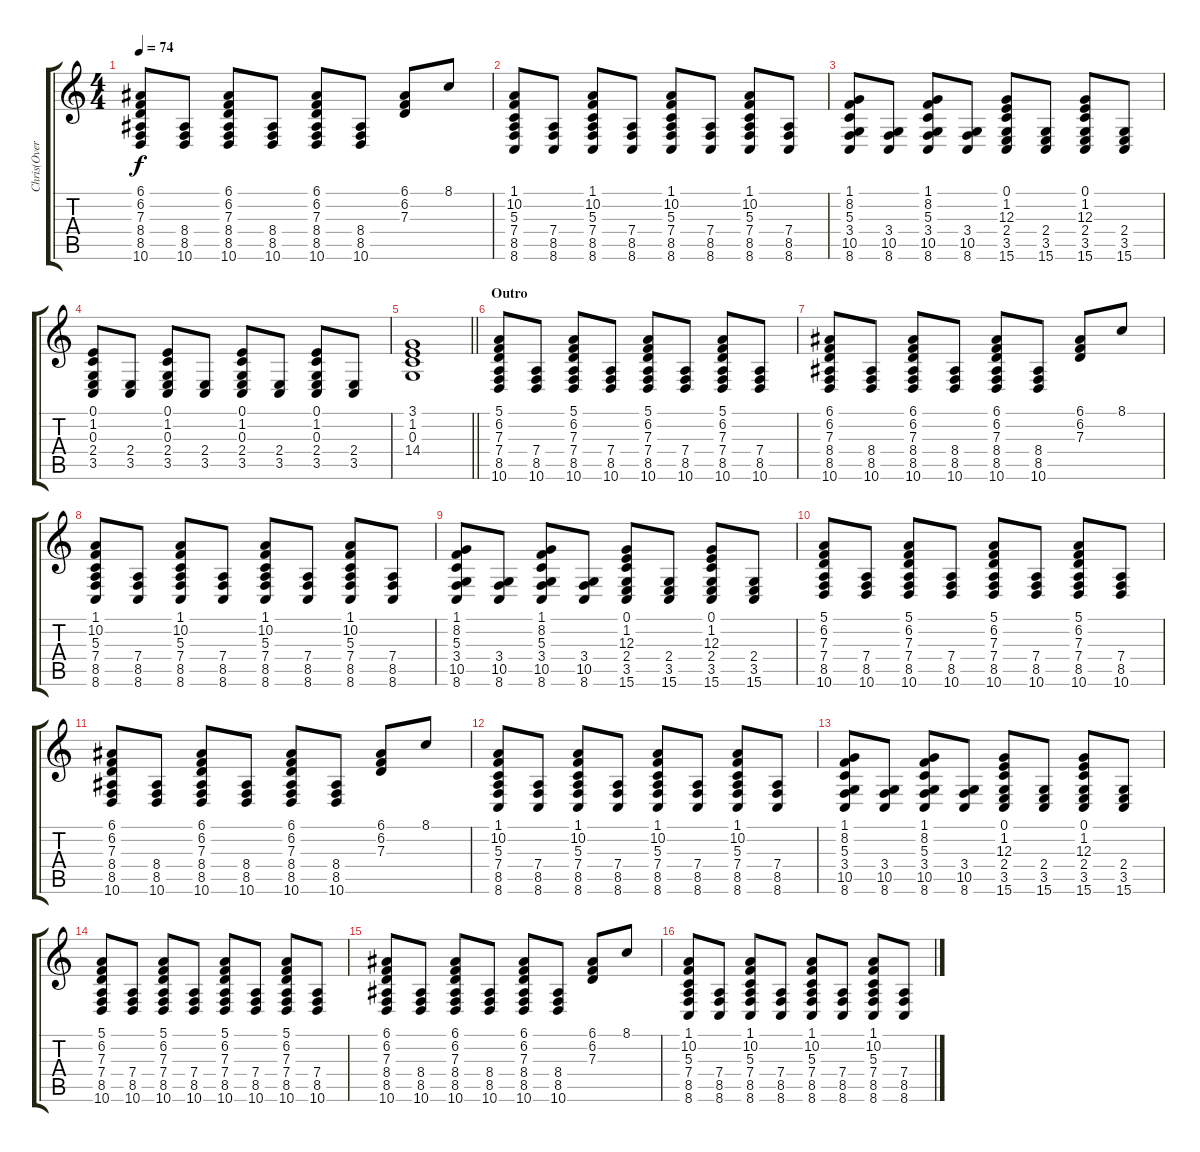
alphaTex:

\track ("Chris(Overdub)" "Chris(Over") {instrument brightacousticpiano}
\staff {score tabs}
\tuning (E4 B3 G3 D3 A2 E2) {hide}
\ts (4 4)
\tempo 74
\clef g2
\ks c
(6.1 6.2 7.3 8.4 8.5 10.6).8{dy f} (8.4 8.5 10.6).8 (6.1 6.2 7.3 8.4 8.5 10.6).8 (8.4 8.5 10.6).8 (6.1 6.2 7.3 8.4 8.5 10.6).8 (8.4 8.5 10.6).8 (6.1 6.2 7.3).8 8.1.8 |
(1.1 10.2 5.3 7.4 8.5 8.6).8 (7.4 8.5 8.6).8 (1.1 10.2 5.3 7.4 8.5 8.6).8 (7.4 8.5 8.6).8 (1.1 10.2 5.3 7.4 8.5 8.6).8 (7.4 8.5 8.6).8 (1.1 10.2 5.3 7.4 8.5 8.6).8 (7.4 8.5 8.6).8 |
(1.1 8.2 5.3 3.4 10.5 8.6).8 (3.4 10.5 8.6).8 (1.1 8.2 5.3 3.4 10.5 8.6).8 (3.4 10.5 8.6).8 (0.1 1.2 12.3 2.4 3.5 15.6).8 (2.4 3.5 15.6).8 (0.1 1.2 12.3 2.4 3.5 15.6).8 (2.4 3.5 15.6).8 |
(0.1 1.2 0.3 2.4 3.5).8 (2.4 3.5).8 (0.1 1.2 0.3 2.4 3.5).8 (2.4 3.5).8 (0.1 1.2 0.3 2.4 3.5).8 (2.4 3.5).8 (0.1 1.2 0.3 2.4 3.5).8 (2.4 3.5).8 |
\barLineRight lightlight
(3.1 1.2 0.3 14.4).1 |
\section ("" "Outro")
(5.1 6.2 7.3 7.4 8.5 10.6).8 (7.4 8.5 10.6).8 (5.1 6.2 7.3 7.4 8.5 10.6).8 (7.4 8.5 10.6).8 (5.1 6.2 7.3 7.4 8.5 10.6).8 (7.4 8.5 10.6).8 (5.1 6.2 7.3 7.4 8.5 10.6).8 (7.4 8.5 10.6).8 |
(6.1 6.2 7.3 8.4 8.5 10.6).8 (8.4 8.5 10.6).8 (6.1 6.2 7.3 8.4 8.5 10.6).8 (8.4 8.5 10.6).8 (6.1 6.2 7.3 8.4 8.5 10.6).8 (8.4 8.5 10.6).8 (6.1 6.2 7.3).8 8.1.8 |
(1.1 10.2 5.3 7.4 8.5 8.6).8 (7.4 8.5 8.6).8 (1.1 10.2 5.3 7.4 8.5 8.6).8 (7.4 8.5 8.6).8 (1.1 10.2 5.3 7.4 8.5 8.6).8 (7.4 8.5 8.6).8 (1.1 10.2 5.3 7.4 8.5 8.6).8 (7.4 8.5 8.6).8 |
(1.1 8.2 5.3 3.4 10.5 8.6).8 (3.4 10.5 8.6).8 (1.1 8.2 5.3 3.4 10.5 8.6).8 (3.4 10.5 8.6).8 (0.1 1.2 12.3 2.4 3.5 15.6).8 (2.4 3.5 15.6).8 (0.1 1.2 12.3 2.4 3.5 15.6).8 (2.4 3.5 15.6).8 |
(5.1 6.2 7.3 7.4 8.5 10.6).8 (7.4 8.5 10.6).8 (5.1 6.2 7.3 7.4 8.5 10.6).8 (7.4 8.5 10.6).8 (5.1 6.2 7.3 7.4 8.5 10.6).8 (7.4 8.5 10.6).8 (5.1 6.2 7.3 7.4 8.5 10.6).8 (7.4 8.5 10.6).8 |
(6.1 6.2 7.3 8.4 8.5 10.6).8 (8.4 8.5 10.6).8 (6.1 6.2 7.3 8.4 8.5 10.6).8 (8.4 8.5 10.6).8 (6.1 6.2 7.3 8.4 8.5 10.6).8 (8.4 8.5 10.6).8 (6.1 6.2 7.3).8 8.1.8 |
(1.1 10.2 5.3 7.4 8.5 8.6).8 (7.4 8.5 8.6).8 (1.1 10.2 5.3 7.4 8.5 8.6).8 (7.4 8.5 8.6).8 (1.1 10.2 5.3 7.4 8.5 8.6).8 (7.4 8.5 8.6).8 (1.1 10.2 5.3 7.4 8.5 8.6).8 (7.4 8.5 8.6).8 |
(1.1 8.2 5.3 3.4 10.5 8.6).8 (3.4 10.5 8.6).8 (1.1 8.2 5.3 3.4 10.5 8.6).8 (3.4 10.5 8.6).8 (0.1 1.2 12.3 2.4 3.5 15.6).8 (2.4 3.5 15.6).8 (0.1 1.2 12.3 2.4 3.5 15.6).8 (2.4 3.5 15.6).8 |
(5.1 6.2 7.3 7.4 8.5 10.6).8 (7.4 8.5 10.6).8 (5.1 6.2 7.3 7.4 8.5 10.6).8 (7.4 8.5 10.6).8 (5.1 6.2 7.3 7.4 8.5 10.6).8 (7.4 8.5 10.6).8 (5.1 6.2 7.3 7.4 8.5 10.6).8 (7.4 8.5 10.6).8 |
(6.1 6.2 7.3 8.4 8.5 10.6).8 (8.4 8.5 10.6).8 (6.1 6.2 7.3 8.4 8.5 10.6).8 (8.4 8.5 10.6).8 (6.1 6.2 7.3 8.4 8.5 10.6).8 (8.4 8.5 10.6).8 (6.1 6.2 7.3).8 8.1.8 |
(1.1 10.2 5.3 7.4 8.5 8.6).8 (7.4 8.5 8.6).8 (1.1 10.2 5.3 7.4 8.5 8.6).8 (7.4 8.5 8.6).8 (1.1 10.2 5.3 7.4 8.5 8.6).8 (7.4 8.5 8.6).8 (1.1 10.2 5.3 7.4 8.5 8.6).8 (7.4 8.5 8.6).8
